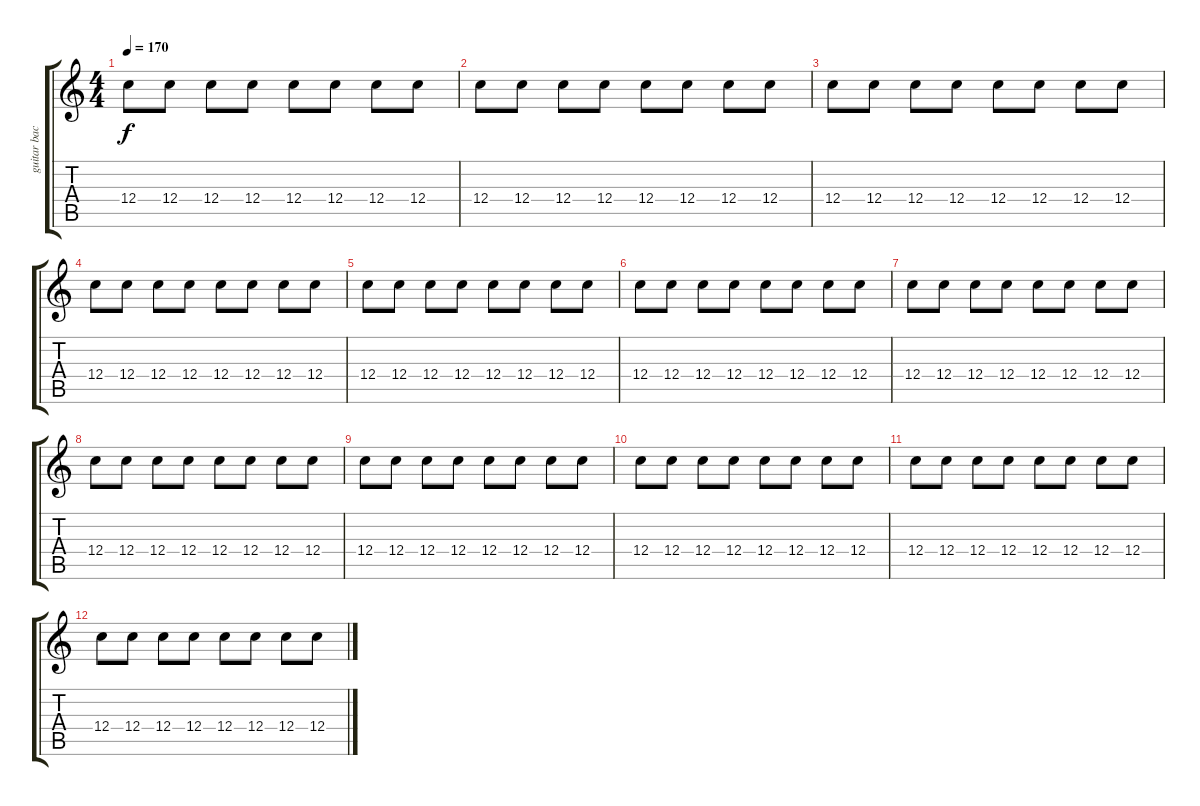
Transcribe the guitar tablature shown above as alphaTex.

\track ("guitar back" "guitar bac") {instrument distortionguitar}
\staff {score tabs}
\tuning (D4 A3 F3 C3 G2 C2) {hide}
\ts (4 4)
\tempo 170
\clef g2
\ks c
12.4.8{dy f} 12.4.8 12.4.8 12.4.8 12.4.8 12.4.8 12.4.8 12.4.8 |
12.4.8 12.4.8 12.4.8 12.4.8 12.4.8 12.4.8 12.4.8 12.4.8 |
12.4.8 12.4.8 12.4.8 12.4.8 12.4.8 12.4.8 12.4.8 12.4.8 |
12.4.8 12.4.8 12.4.8 12.4.8 12.4.8 12.4.8 12.4.8 12.4.8 |
12.4.8 12.4.8 12.4.8 12.4.8 12.4.8 12.4.8 12.4.8 12.4.8 |
12.4.8 12.4.8 12.4.8 12.4.8 12.4.8 12.4.8 12.4.8 12.4.8 |
12.4.8 12.4.8 12.4.8 12.4.8 12.4.8 12.4.8 12.4.8 12.4.8 |
12.4.8 12.4.8 12.4.8 12.4.8 12.4.8 12.4.8 12.4.8 12.4.8 |
12.4.8 12.4.8 12.4.8 12.4.8 12.4.8 12.4.8 12.4.8 12.4.8 |
12.4.8 12.4.8 12.4.8 12.4.8 12.4.8 12.4.8 12.4.8 12.4.8 |
12.4.8 12.4.8 12.4.8 12.4.8 12.4.8 12.4.8 12.4.8 12.4.8 |
12.4.8 12.4.8 12.4.8 12.4.8 12.4.8 12.4.8 12.4.8 12.4.8
